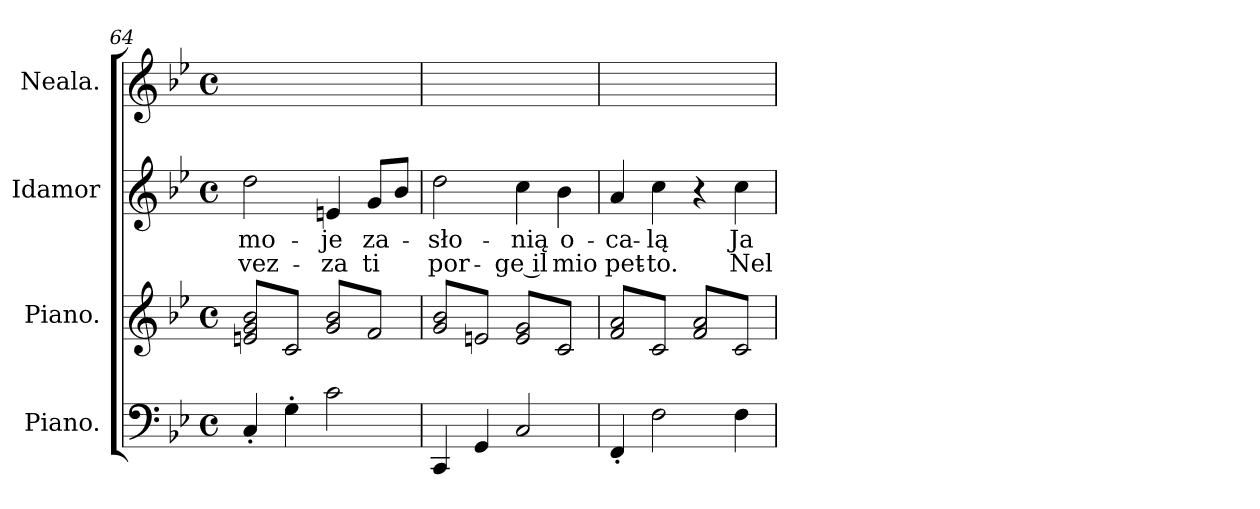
**kern	**kern	**kern	**text	**text	**kern
*part4	*part3	*part2	*part2	*part2	*part1
*staff4	*staff3	*staff2	*staff2	*staff2	*staff1
*I"Piano.	*I"Piano.	*I"Idamor	*	*	*I"Neala.
*	*	*I'I.	*	*	*I'N.
*clefF4	*clefG2	*clefG2	*	*	*clefG2
*k[b-e-]	*k[b-e-]	*k[b-e-]	*	*	*k[b-e-]
*g:	*g:	*g:	*	*	*g:
*M4/4	*M4/4	*M4/4	*	*	*M4/4
*met(c)	*met(c)	*met(c)	*	*	*met(c)
=64	=64	=64	=64	=64	=64
*	*tremolo	*	*	*	*
4C'/	8en/ 8g/ 8b-/L	2dd\	mo-	-vez-	1ryy
.	8c/	.	.	.	.
4G'\	8en/ 8g/ 8b-/	.	.	.	.
.	8c/J	.	.	.	.
2c\	8g/ 8b-/L	4en/	-je	-za	.
.	8f/	.	.	.	.
.	8g/ 8b-/	8g/L	za-	ti	.
.	8f/J	8b-/J	.	.	.
=65	=65	=65	=65	=65	=65
4CC/	8g/ 8b-/L	2dd\	-sło-	por-	1ryy
.	8en/	.	.	.	.
4GG/	8g/ 8b-/	.	.	.	.
.	8en/J	.	.	.	.
2C/	8e/ 8g/L	4cc\	-nią	-ge il	.
.	8c/	.	.	.	.
.	8e/ 8g/	4b-\	o-	mio	.
.	8c/J	.	.	.	.
=66	=66	=66	=66	=66	=66
4FF'/	8f/ 8a/L	4a/	-ca-	pet-	1ryy
.	8c/	.	.	.	.
2F\	8f/ 8a/	4cc\	-lą	-to.	.
.	8c/J	.	.	.	.
.	8f/ 8a/L	4r	.	.	.
.	8c/	.	.	.	.
4F\	8f/ 8a/	4cc\	Ja	Nel-	.
.	8c/J	.	.	.	.
*	*Xtremolo	*	*	*	*
.	.	.	.	.	.
.	.	.	.	.	.
=	=	=	=	=	=
*-	*-	*-	*-	*-	*-
